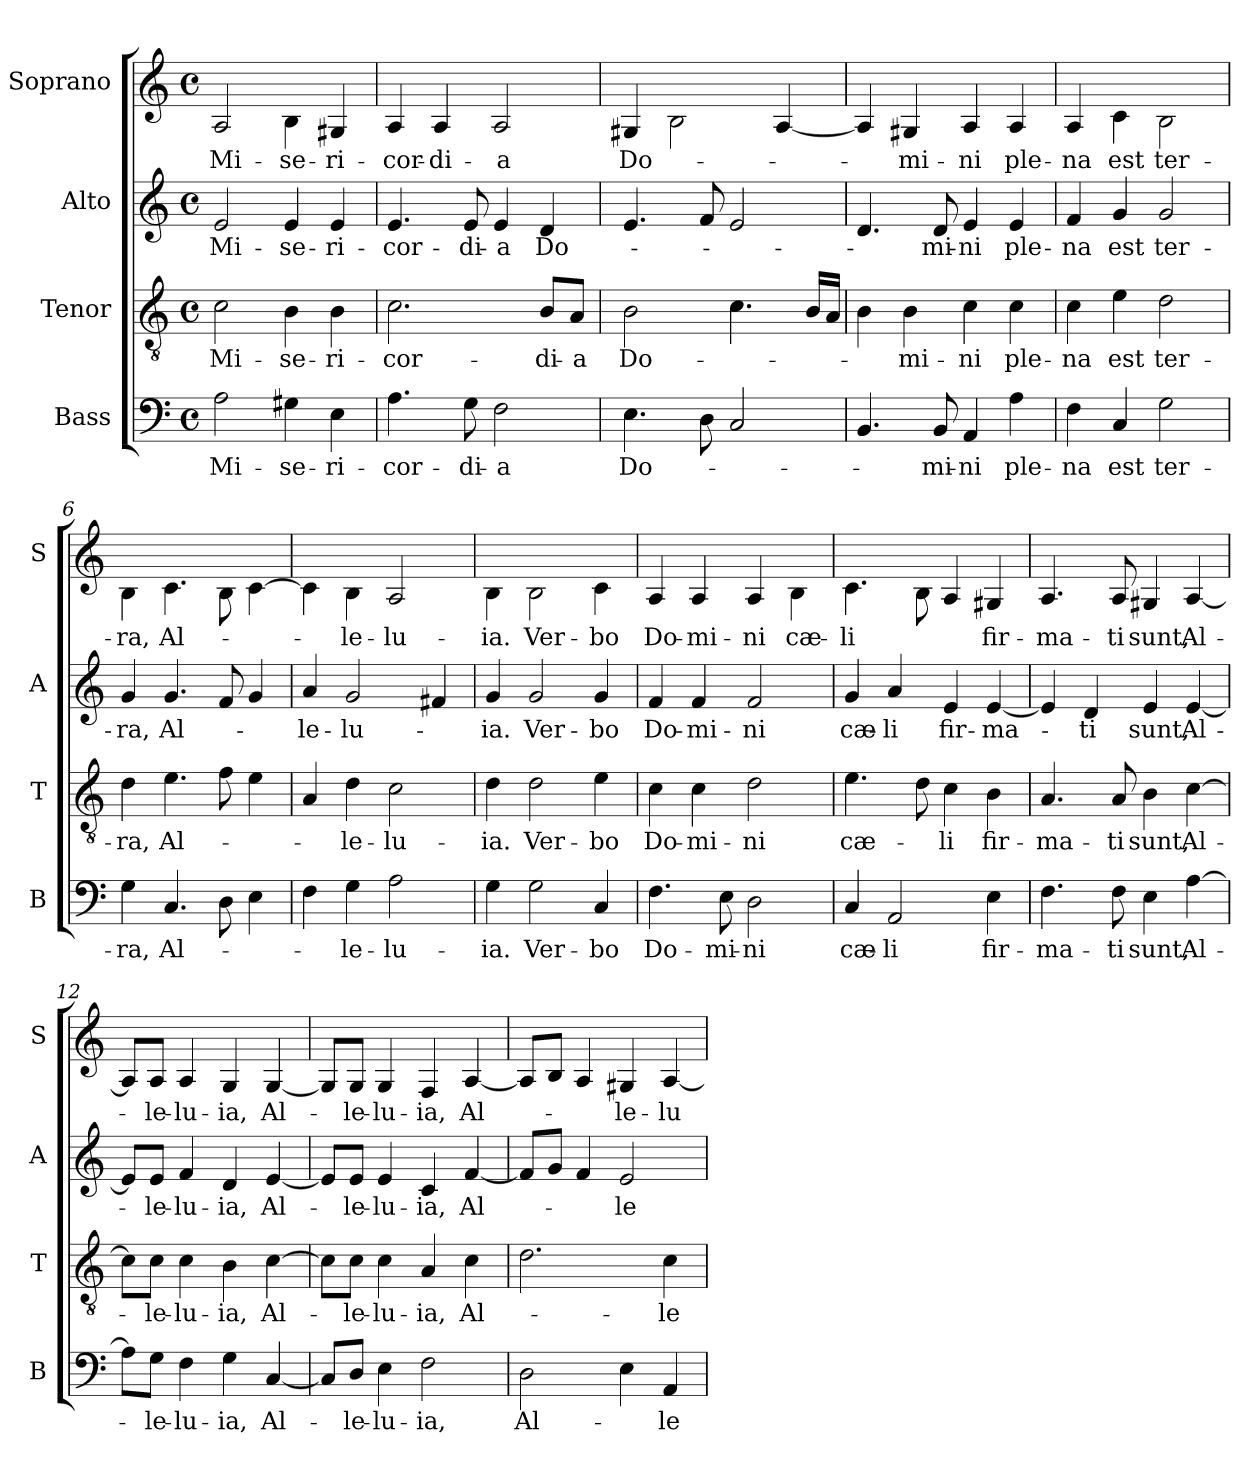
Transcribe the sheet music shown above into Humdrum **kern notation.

**kern	**text	**kern	**text	**kern	**text	**kern	**text
*part4	*part4	*part3	*part3	*part2	*part2	*part1	*part1
*staff4	*staff4	*staff3	*staff3	*staff2	*staff2	*staff1	*staff1
*I"Bass	*	*I"Tenor	*	*I"Alto	*	*I"Soprano	*
*I'B	*	*I'T	*	*I'A	*	*I'S	*
*clefF4	*	*clefGv2	*	*clefG2	*	*clefG2	*
*	*	*	*	*	*	*ITrd-7c-12	*
*k[]	*	*k[]	*	*k[]	*	*k[]	*
*C:	*	*C:	*	*C:	*	*C:	*
*M4/4	*	*M4/4	*	*M4/4	*	*M4/4	*
*met(c)	*	*met(c)	*	*met(c)	*	*met(c)	*
=1	=1	=1	=1	=1	=1	=1	=1
!	!LO:LY:b	!	!LO:LY:b	!	!LO:LY:b	!	!LO:LY:b
2A\	Mi-	2c\	Mi-	2e/	Mi-	2a/	Mi-
!	!LO:LY:b	!	!LO:LY:b	!	!LO:LY:b	!	!LO:LY:b
4G#X\	-se-	4B\	-se-	4e/	-se-	4b\	-se-
!	!LO:LY:b	!	!LO:LY:b	!	!LO:LY:b	!	!LO:LY:b
4E\	-ri-	4B\	-ri-	4e/	-ri-	4g#X/	-ri-
=2	=2	=2	=2	=2	=2	=2	=2
!	!LO:LY:b	!	!LO:LY:b	!	!LO:LY:b	!	!LO:LY:b
4.A\	-cor-	2.c\	-cor-	4.e/	-cor-	4a/	-cor-
!	!	!	!	!	!	!	!LO:LY:b
.	.	.	.	.	.	4a/	-di-
!	!LO:LY:b	!	!	!	!LO:LY:b	!	!
8G\	-di-	.	.	8e/	-di-	.	.
!	!LO:LY:b	!	!	!	!LO:LY:b	!	!LO:LY:b
2F\	-a	.	.	4e/	-a	2a/	-a
!	!	!	!LO:LY:b	!	!LO:LY:b	!	!
.	.	8B/L	-di-	4d/	Do-	.	.
!	!	!	!LO:LY:b	!	!	!	!
.	.	8A/J	-a	.	.	.	.
=3	=3	=3	=3	=3	=3	=3	=3
!	!LO:LY:b	!	!LO:LY:b	!	!	!	!LO:LY:b
4.E\	Do-	2B\	Do-	4.e/	.	4g#X/	Do-
.	.	.	.	.	.	2b\	.
8D\	.	.	.	8f/	.	.	.
2C/	.	4.c\	.	2e/	.	.	.
.	.	.	.	.	.	[4a/	.
.	.	16B/LL	.	.	.	.	.
.	.	16A/JJ	.	.	.	.	.
=4	=4	=4	=4	=4	=4	=4	=4
4.BB/	.	4B\	.	4.d/	.	4a/]	.
!	!	!	!LO:LY:b	!	!	!	!LO:LY:b
.	.	4B\	-mi-	.	.	4g#X/	-mi-
!	!LO:LY:b	!	!	!	!LO:LY:b	!	!
8BB/	-mi-	.	.	8d/	-mi-	.	.
!	!LO:LY:b	!	!LO:LY:b	!	!LO:LY:b	!	!LO:LY:b
4AA/	-ni	4c\	-ni	4e/	-ni	4a/	-ni
!	!LO:LY:b	!	!LO:LY:b	!	!LO:LY:b	!	!LO:LY:b
4A\	ple-	4c\	ple-	4e/	ple-	4a/	ple-
=5	=5	=5	=5	=5	=5	=5	=5
!	!LO:LY:b	!	!LO:LY:b	!	!LO:LY:b	!	!LO:LY:b
4F\	-na	4c\	-na	4f/	-na	4a/	-na
!	!LO:LY:b	!	!LO:LY:b	!	!LO:LY:b	!	!LO:LY:b
4C/	est	4e\	est	4g/	est	4cc\	est
!	!LO:LY:b	!	!LO:LY:b	!	!LO:LY:b	!	!LO:LY:b
2G\	ter-	2d\	ter-	2g/	ter-	2b\	ter-
!!LO:LB:g=z
=6	=6	=6	=6	=6	=6	=6	=6
!	!LO:LY:b	!	!LO:LY:b	!	!LO:LY:b	!	!LO:LY:b
4G\	-ra,	4d\	-ra,	4g/	-ra,	4b\	-ra,
!	!LO:LY:b	!	!LO:LY:b	!	!LO:LY:b	!	!LO:LY:b
4.C/	Al-	4.e\	Al-	4.g/	Al-	4.cc\	Al-
8D\	.	8f\	.	8f/	.	8b\	.
4E\	.	4e\	.	4g/	.	[4cc\	.
=7	=7	=7	=7	=7	=7	=7	=7
!	!	!	!	!	!LO:LY:b	!	!
4F\	.	4A/	.	4a/	-le-	4cc\]	.
!	!LO:LY:b	!	!LO:LY:b	!	!LO:LY:b	!	!LO:LY:b
4G\	-le-	4d\	-le-	2g/	-lu-	4b\	-le-
!	!LO:LY:b	!	!LO:LY:b	!	!	!	!LO:LY:b
2A\	-lu-	2c\	-lu-	.	.	2a/	-lu-
.	.	.	.	4f#X/	.	.	.
=8	=8	=8	=8	=8	=8	=8	=8
!	!LO:LY:b	!	!LO:LY:b	!	!LO:LY:b	!	!LO:LY:b
4G\	ia.	4d\	ia.	4g/	ia.	4b\	-ia.
!	!LO:LY:b	!	!LO:LY:b	!	!LO:LY:b	!	!LO:LY:b
2G\	Ver-	2d\	Ver-	2g/	Ver-	2b\	Ver-
!	!LO:LY:b	!	!LO:LY:b	!	!LO:LY:b	!	!LO:LY:b
4C/	-bo	4e\	-bo	4g/	-bo	4cc\	-bo
=9	=9	=9	=9	=9	=9	=9	=9
!	!LO:LY:b	!	!LO:LY:b	!	!LO:LY:b	!	!LO:LY:b
4.F\	Do-	4c\	Do-	4f/	Do-	4a/	Do-
!	!	!	!LO:LY:b	!	!LO:LY:b	!	!LO:LY:b
.	.	4c\	-mi-	4f/	-mi-	4a/	-mi-
!	!LO:LY:b	!	!	!	!	!	!
8E\	-mi-	.	.	.	.	.	.
!	!LO:LY:b	!	!LO:LY:b	!	!LO:LY:b	!	!LO:LY:b
2D\	-ni	2d\	-ni	2f/	-ni	4a/	-ni
!	!	!	!	!	!	!	!LO:LY:b
.	.	.	.	.	.	4b\	cæ-
=10	=10	=10	=10	=10	=10	=10	=10
!	!LO:LY:b	!	!LO:LY:b	!	!LO:LY:b	!	!LO:LY:b
4C/	cæ-	4.e\	cæ-	4g/	cæ-	4.cc\	-li
!	!LO:LY:b	!	!	!	!LO:LY:b	!	!
2AA/	-li	.	.	4a/	-li	.	.
.	.	8d\	.	.	.	8b\	.
!	!	!	!LO:LY:b	!	!LO:LY:b	!	!
.	.	4c\	-li	4e/	fir-	4a/	.
!	!LO:LY:b	!	!LO:LY:b	!	!LO:LY:b	!	!LO:LY:b
4E\	fir-	4B\	fir-	[4e/	-ma-	4g#X/	fir-
=11	=11	=11	=11	=11	=11	=11	=11
!	!LO:LY:b	!	!LO:LY:b	!	!	!	!LO:LY:b
4.F\	-ma-	4.A/	-ma-	4e/]	.	4.a/	-ma-
!	!	!	!	!	!LO:LY:b	!	!
.	.	.	.	4d/	-ti	.	.
!	!LO:LY:b	!	!LO:LY:b	!	!	!	!LO:LY:b
8F\	-ti	8A/	-ti	.	.	8a/	-ti
!	!LO:LY:b	!	!LO:LY:b	!	!LO:LY:b	!	!LO:LY:b
4E\	sunt,	4B\	sunt,	4e/	sunt,	4g#X/	sunt,
!	!LO:LY:b	!	!LO:LY:b	!	!LO:LY:b	!	!LO:LY:b
[4A\	Al-	[4c\	Al-	[4e/	Al-	[4a/	Al-
!!LO:PB:g=z
=12	=12	=12	=12	=12	=12	=12	=12
8A\L]	.	8c\L]	.	8e/L]	.	8a/L]	.
!	!LO:LY:b	!	!LO:LY:b	!	!LO:LY:b	!	!LO:LY:b
8G\J	-le-	8c\J	-le-	8e/J	-le-	8a/J	-le-
!	!LO:LY:b	!	!LO:LY:b	!	!LO:LY:b	!	!LO:LY:b
4F\	-lu-	4c\	-lu-	4f/	-lu-	4a/	-lu-
!	!LO:LY:b	!	!LO:LY:b	!	!LO:LY:b	!	!LO:LY:b
4G\	-ia,	4B\	-ia,	4d/	-ia,	4g/	-ia,
!	!LO:LY:b	!	!LO:LY:b	!	!LO:LY:b	!	!LO:LY:b
[4C/	Al-	[4c\	Al-	[4e/	Al-	[4g/	Al-
=13	=13	=13	=13	=13	=13	=13	=13
8C/L]	.	8c\L]	.	8e/L]	.	8g/L]	.
!	!LO:LY:b	!	!LO:LY:b	!	!LO:LY:b	!	!LO:LY:b
8D/J	-le-	8c\J	-le-	8e/J	-le-	8g/J	-le-
!	!LO:LY:b	!	!LO:LY:b	!	!LO:LY:b	!	!LO:LY:b
4E\	-lu-	4c\	-lu-	4e/	-lu-	4g/	-lu-
!	!LO:LY:b	!	!LO:LY:b	!	!LO:LY:b	!	!LO:LY:b
2F\	-ia,	4A/	-ia,	4c/	-ia,	4f/	-ia,
!	!	!	!LO:LY:b	!	!LO:LY:b	!	!LO:LY:b
.	.	4c\	Al-	[4f/	Al-	[4a/	Al-
=14	=14	=14	=14	=14	=14	=14	=14
!	!LO:LY:b	!	!	!	!	!	!
2D\	Al-	2.d\	.	8f/L]	.	8a/L]	.
.	.	.	.	8g/J	.	8b/J	.
.	.	.	.	4f/	.	4a/	.
!	!	!	!	!	!LO:LY:b	!	!LO:LY:b
4E\	.	.	.	2e/	-le-	4g#X/	-le-
!	!LO:LY:b	!	!LO:LY:b	!	!	!	!LO:LY:b
4AA/	-le-	4c\	-le-	.	.	[4a/	-lu-
=	=	=	=	=	=	=	=
*-	*-	*-	*-	*-	*-	*-	*-
